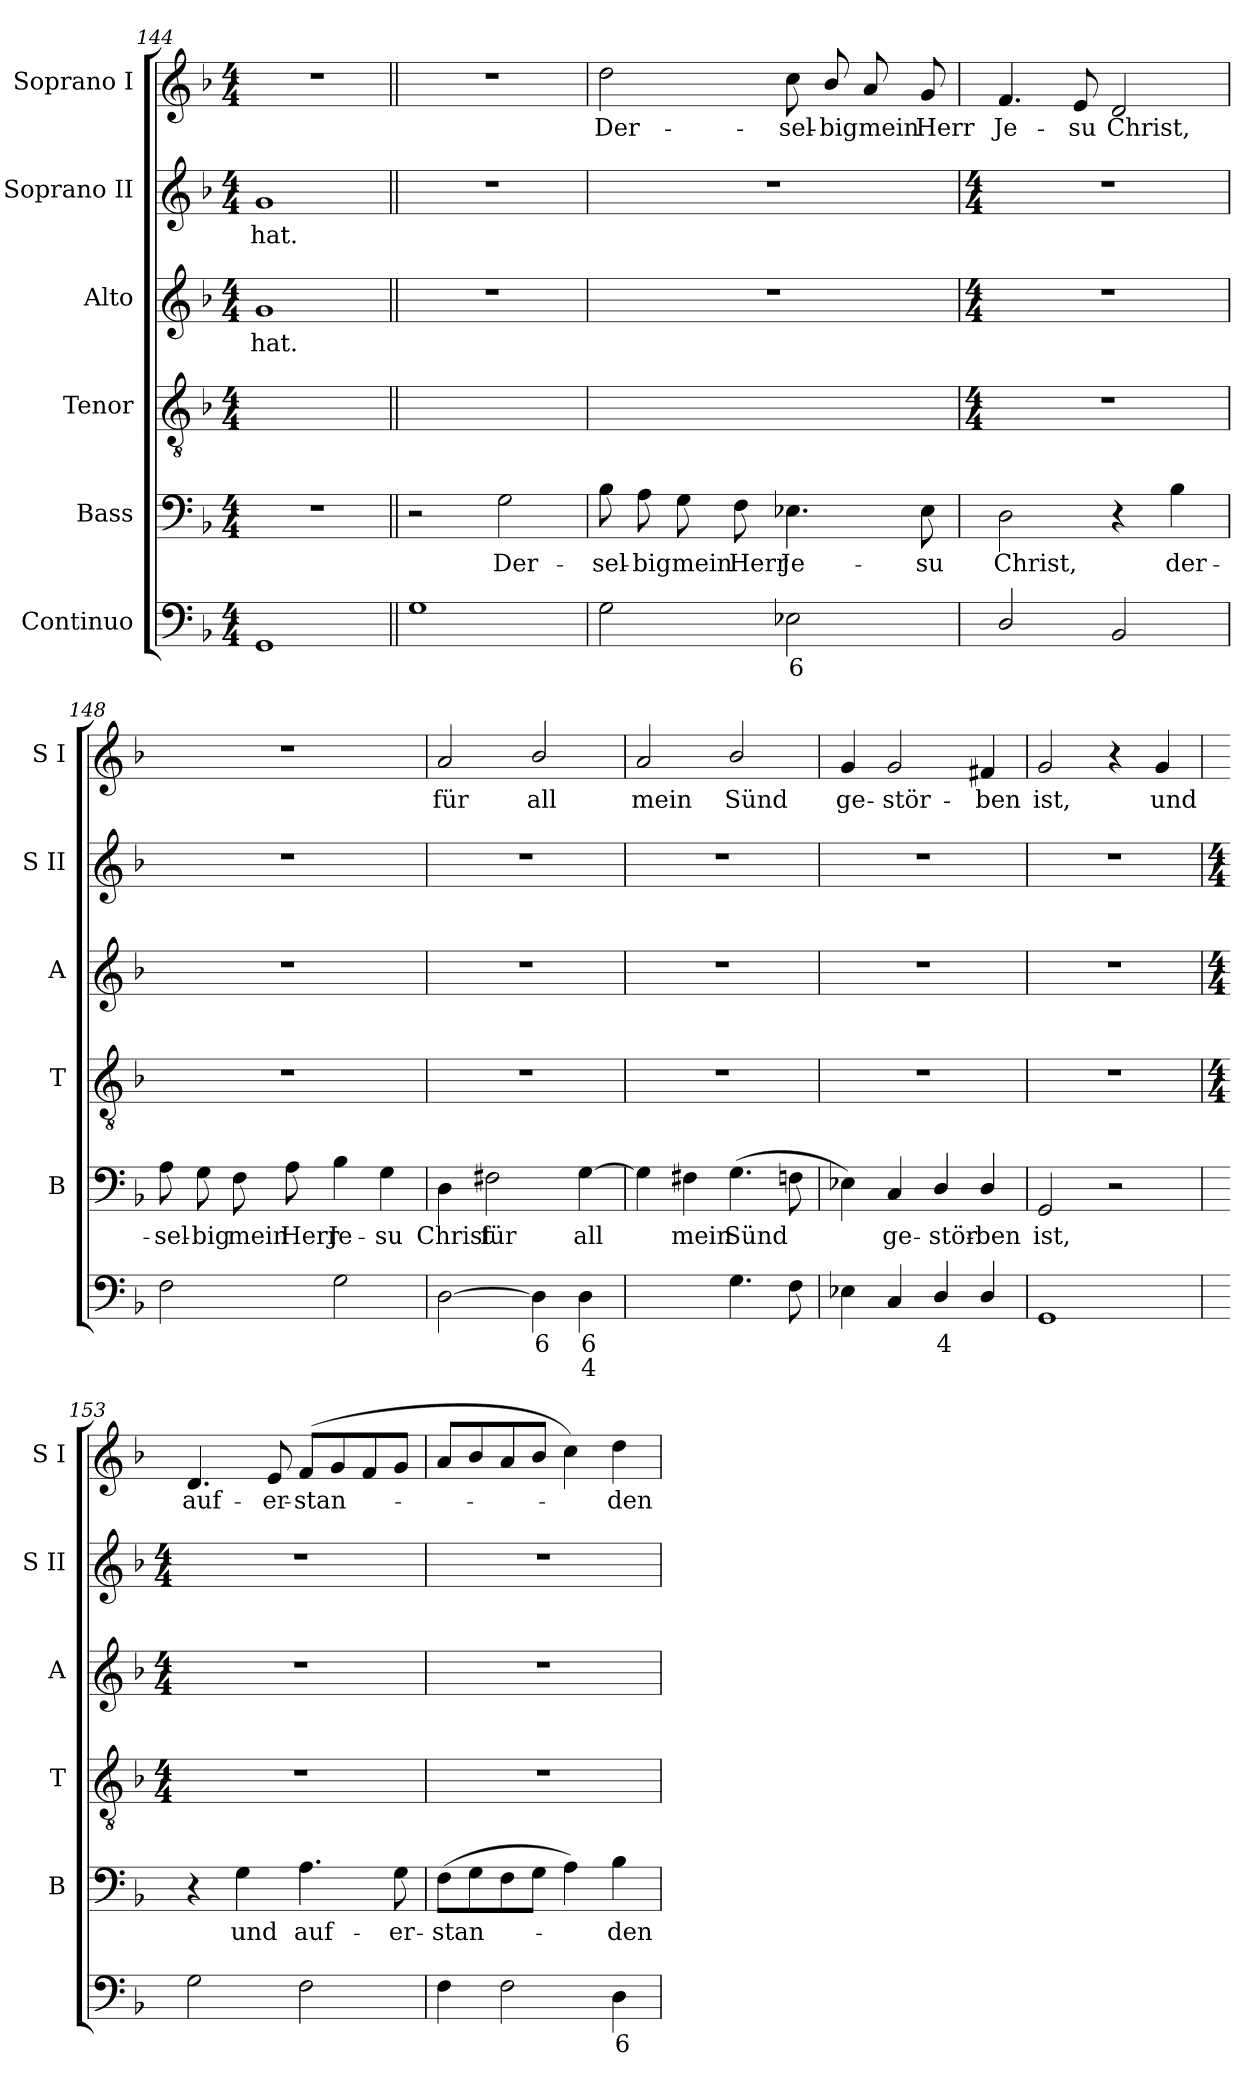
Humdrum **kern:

**kern	**text	**text	**kern	**text	**kern	**kern	**text	**kern	**text	**kern	**text
*part6	*part6	*part6	*part5	*part5	*part4	*part3	*part3	*part2	*part2	*part1	*part1
*staff6	*staff6	*staff6	*staff5	*staff5	*staff4	*staff3	*staff3	*staff2	*staff2	*staff1	*staff1
*I"Continuo	*	*	*I"Bass	*	*I"Tenor	*I"Alto	*	*I"Soprano II	*	*I"Soprano I	*
*	*	*	*I'B	*	*I'T	*I'A	*	*I'S II	*	*I'S I	*
*clefF4	*	*	*clefF4	*	*clefGv2	*clefG2	*	*clefG2	*	*clefG2	*
*k[b-]	*	*	*k[b-]	*	*k[b-]	*k[b-]	*	*k[b-]	*	*k[b-]	*
*F:	*	*	*F:	*	*F:	*F:	*	*F:	*	*F:	*
*M4/4	*	*	*M4/4	*	*M4/4	*M4/4	*	*M4/4	*	*M4/4	*
=144	=144	=144	=144	=144	=144	=144	=144	=144	=144	=144	=144
!	!	!	!	!	!	!	!LO:LY:b	!	!LO:LY:b	!	!
1GG	.	.	1r	.	1ryy	1g	hat.	1g	hat.	1r	.
=145||	=145||	=145||	=145||	=145||	=145||	=145||	=145||	=145||	=145||	=145||	=145||
1G	.	.	2r	.	1ryy	1r	.	1r	.	1r	.
!	!	!	!	!LO:LY:b	!	!	!	!	!	!	!
.	.	.	2G	Der-	.	.	.	.	.	.	.
=146	=146	=146	=146	=146	=146	=146	=146	=146	=146	=146	=146
!	!	!	!	!LO:LY:b	!	!	!	!	!	!	!LO:LY:b
2G	.	.	8B-	-sel-	1ryy	1r	.	1r	.	2dd	Der-
!	!	!	!	!LO:LY:b	!	!	!	!	!	!	!
.	.	.	8A	-big	.	.	.	.	.	.	.
!	!	!	!	!LO:LY:b	!	!	!	!	!	!	!
.	.	.	8G	mein	.	.	.	.	.	.	.
!	!	!	!	!LO:LY:b	!	!	!	!	!	!	!
.	.	.	8F	Herr	.	.	.	.	.	.	.
!	!LO:LY:b	!	!	!LO:LY:b	!	!	!	!	!	!	!LO:LY:b
2E-X	6	.	4.E-X	Je-	.	.	.	.	.	8cc	-sel-
!	!	!	!	!	!	!	!	!	!	!	!LO:LY:b
.	.	.	.	.	.	.	.	.	.	8b-/	-big
!	!	!	!	!	!	!	!	!	!	!	!LO:LY:b
.	.	.	.	.	.	.	.	.	.	8a	mein
!	!	!	!	!LO:LY:b	!	!	!	!	!	!	!LO:LY:b
.	.	.	8E-	-su	.	.	.	.	.	8g	Herr
!!LO:LB:g=z
=147	=147	=147	=147	=147	=147	=147	=147	=147	=147	=147	=147
*	*	*	*	*	*M4/4	*M4/4	*	*M4/4	*	*	*
!	!	!	!	!LO:LY:b	!	!	!	!	!	!	!LO:LY:b
2D/	.	.	2D	Christ,	1r	1r	.	1r	.	4.f	Je-
!	!	!	!	!	!	!	!	!	!	!	!LO:LY:b
.	.	.	.	.	.	.	.	.	.	8e	-su
!	!	!	!	!	!	!	!	!	!	!	!LO:LY:b
2BB-	.	.	4r	.	.	.	.	.	.	2d	Christ,
!	!	!	!	!LO:LY:b	!	!	!	!	!	!	!
.	.	.	4B-	der-	.	.	.	.	.	.	.
=148	=148	=148	=148	=148	=148	=148	=148	=148	=148	=148	=148
!	!	!	!	!LO:LY:b	!	!	!	!	!	!	!
2F	.	.	8A	-sel-	1r	1r	.	1r	.	1r	.
!	!	!	!	!LO:LY:b	!	!	!	!	!	!	!
.	.	.	8G	-big	.	.	.	.	.	.	.
!	!	!	!	!LO:LY:b	!	!	!	!	!	!	!
.	.	.	8F	mein	.	.	.	.	.	.	.
!	!	!	!	!LO:LY:b	!	!	!	!	!	!	!
.	.	.	8A	Herr	.	.	.	.	.	.	.
!	!	!	!	!LO:LY:b	!	!	!	!	!	!	!
2G	.	.	4B-	Je-	.	.	.	.	.	.	.
!	!	!	!	!LO:LY:b	!	!	!	!	!	!	!
.	.	.	4G	-su	.	.	.	.	.	.	.
=149	=149	=149	=149	=149	=149	=149	=149	=149	=149	=149	=149
!	!	!	!	!LO:LY:b	!	!	!	!	!	!	!LO:LY:b
[2D	.	.	4D	Christ	1r	1r	.	1r	.	2a	für
!	!	!	!	!LO:LY:b	!	!	!	!	!	!	!
.	.	.	2F#X	für	.	.	.	.	.	.	.
!	!LO:LY:b	!	!	!	!	!	!	!	!	!	!LO:LY:b
4D]	6	.	.	.	.	.	.	.	.	2b-/	all
!	!LO:LY:b	!LO:LY:b	!	!LO:LY:b	!	!	!	!	!	!	!
4D	6	4	[4G	all	.	.	.	.	.	.	.
=150	=150	=150	=150	=150	=150	=150	=150	=150	=150	=150	=150
!	!LO:LY:b	!	!	!	!	!	!	!	!	!	!LO:LY:b
[4Dyy	4	.	4G]	.	1r	1r	.	1r	.	2a	mein
!	!	!	!	!LO:LY:b	!	!	!	!	!	!	!
4Dyy]	.	.	4F#X	mein	.	.	.	.	.	.	.
!	!	!	!	!LO:LY:b	!	!	!	!	!	!	!LO:LY:b
4.G	.	.	(>4.G	Sünd	.	.	.	.	.	2b-/	Sünd
8F	.	.	8Fn	.	.	.	.	.	.	.	.
=151	=151	=151	=151	=151	=151	=151	=151	=151	=151	=151	=151
!	!	!	!	!	!	!	!	!	!	!	!LO:LY:b
4E-X	.	.	4E-X)	.	1r	1r	.	1r	.	4g	ge-
!	!	!	!	!LO:LY:b	!	!	!	!	!	!	!LO:LY:b
4C	.	.	4C	ge-	.	.	.	.	.	2g	-stör-
!	!LO:LY:b	!	!	!LO:LY:b	!	!	!	!	!	!	!
4D/	4	.	4D/	-stör-	.	.	.	.	.	.	.
!	!	!	!	!LO:LY:b	!	!	!	!	!	!	!LO:LY:b
4D/	.	.	4D/	-ben	.	.	.	.	.	4f#X	-ben
=152	=152	=152	=152	=152	=152	=152	=152	=152	=152	=152	=152
!	!	!	!	!LO:LY:b	!	!	!	!	!	!	!LO:LY:b
1GG	.	.	2GG	ist,	1r	1r	.	1r	.	2g	ist,
.	.	.	2r	.	.	.	.	.	.	4r	.
!	!	!	!	!	!	!	!	!	!	!	!LO:LY:b
.	.	.	.	.	.	.	.	.	.	4g	und
!!LO:LB:g=z
=153	=153	=153	=153	=153	=153	=153	=153	=153	=153	=153	=153
*	*	*	*	*	*M4/4	*M4/4	*	*M4/4	*	*	*
!	!	!	!	!	!	!	!	!	!	!	!LO:LY:b
2G	.	.	4r	.	1r	1r	.	1r	.	4.d	auf-
!	!	!	!	!LO:LY:b	!	!	!	!	!	!	!
.	.	.	4G	und	.	.	.	.	.	.	.
!	!	!	!	!	!	!	!	!	!	!	!LO:LY:b
.	.	.	.	.	.	.	.	.	.	8e	-er-
!	!	!	!	!LO:LY:b	!	!	!	!	!	!	!LO:LY:b
2F	.	.	4.A	auf-	.	.	.	.	.	(<8fL	-stan-
.	.	.	.	.	.	.	.	.	.	8g	.
.	.	.	.	.	.	.	.	.	.	8f	.
!	!	!	!	!LO:LY:b	!	!	!	!	!	!	!
.	.	.	8G	-er-	.	.	.	.	.	8gJ	.
=154	=154	=154	=154	=154	=154	=154	=154	=154	=154	=154	=154
!	!	!	!	!LO:LY:b	!	!	!	!	!	!	!
4F	.	.	(>8FL	-stan-	1r	1r	.	1r	.	8aL	.
.	.	.	8G	.	.	.	.	.	.	8b-	.
2F	.	.	8F	.	.	.	.	.	.	8a	.
.	.	.	8GJ	.	.	.	.	.	.	8b-J	.
.	.	.	4A)	.	.	.	.	.	.	4cc)	.
!	!LO:LY:b	!	!	!LO:LY:b	!	!	!	!	!	!	!LO:LY:b
4D	6	.	4B-	den	.	.	.	.	.	4dd	den
=	=	=	=	=	=	=	=	=	=	=	=
*-	*-	*-	*-	*-	*-	*-	*-	*-	*-	*-	*-
